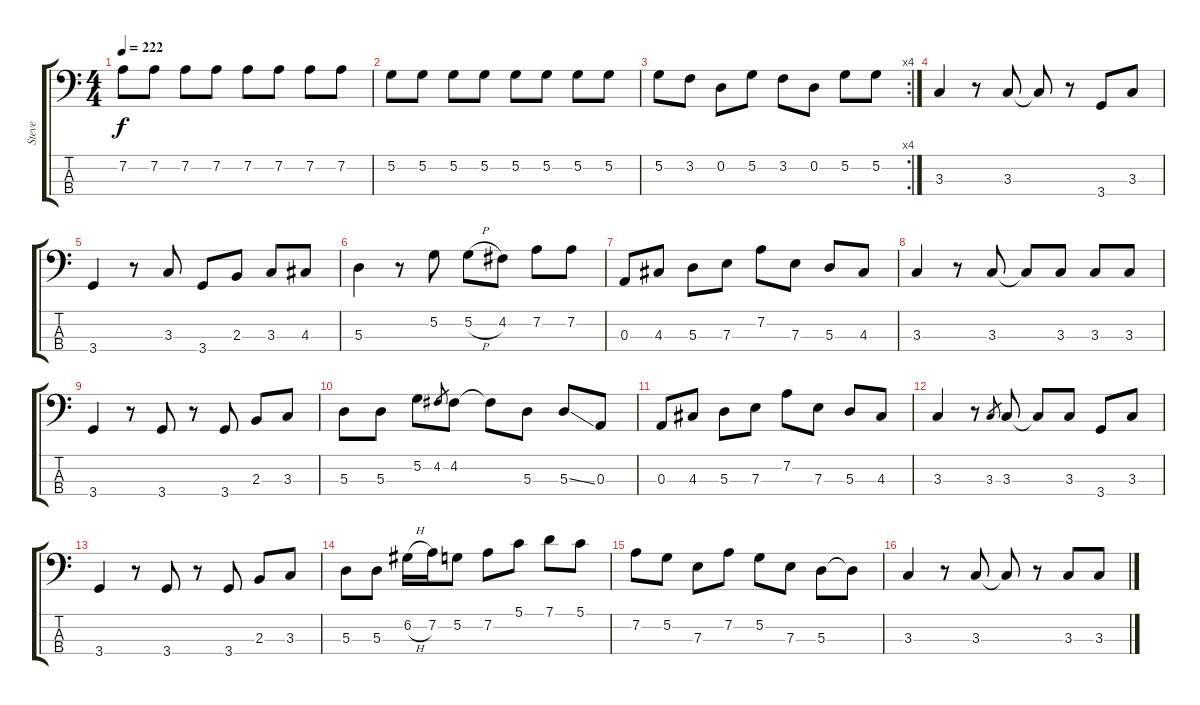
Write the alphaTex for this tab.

\track ("Steve" "Steve") {instrument electricbassfinger}
\staff {score tabs}
\tuning (G2 D2 A1 E1) {hide}
\ts (4 4)
\tempo 222
\clef f4
\ks c
7.2.8{dy f} 7.2.8 7.2.8 7.2.8 7.2.8 7.2.8 7.2.8 7.2.8 |
5.2.8 5.2.8 5.2.8 5.2.8 5.2.8 5.2.8 5.2.8 5.2.8 |
\rc 4
5.2.8 3.2.8 0.2.8 5.2.8 3.2.8 0.2.8 5.2.8 5.2.8 |
3.3.4 r.8 3.3.8 3.3{t}.8 r.8 3.4.8 3.3.8 |
3.4.4 r.8 3.3.8 3.4.8 2.3.8 3.3.8 4.3.8 |
5.3.4 r.8 5.2.8 5.2{h}.8 4.2.8 7.2.8 7.2.8 |
0.3.8 4.3.8 5.3.8 7.3.8 7.2.8 7.3.8 5.3.8 4.3.8 |
3.3.4 r.8 3.3.8 3.3{t}.8 3.3.8 3.3.8 3.3.8 |
3.4.4 r.8 3.4.8 r.8 3.4.8 2.3.8 3.3.8 |
5.3.8 5.3.8 5.2.8 4.2.8{gr} 4.2.8 4.2{t}.8 5.3.8 5.3{ss}.8 0.3.8 |
0.3.8 4.3.8 5.3.8 7.3.8 7.2.8 7.3.8 5.3.8 4.3.8 |
3.3.4 r.8 3.3.8{gr} 3.3.8 3.3{t}.8 3.3.8 3.4.8 3.3.8 |
3.4.4 r.8 3.4.8 r.8 3.4.8 2.3.8 3.3.8 |
5.3.8 5.3.8 6.2{h}.16 7.2.16 5.2.8 7.2.8 5.1.8 7.1.8 5.1.8 |
7.2.8 5.2.8 7.3.8 7.2.8 5.2.8 7.3.8 5.3.8 5.3{t}.8 |
3.3.4 r.8 3.3.8 3.3{t}.8 r.8 3.3.8 3.3.8
